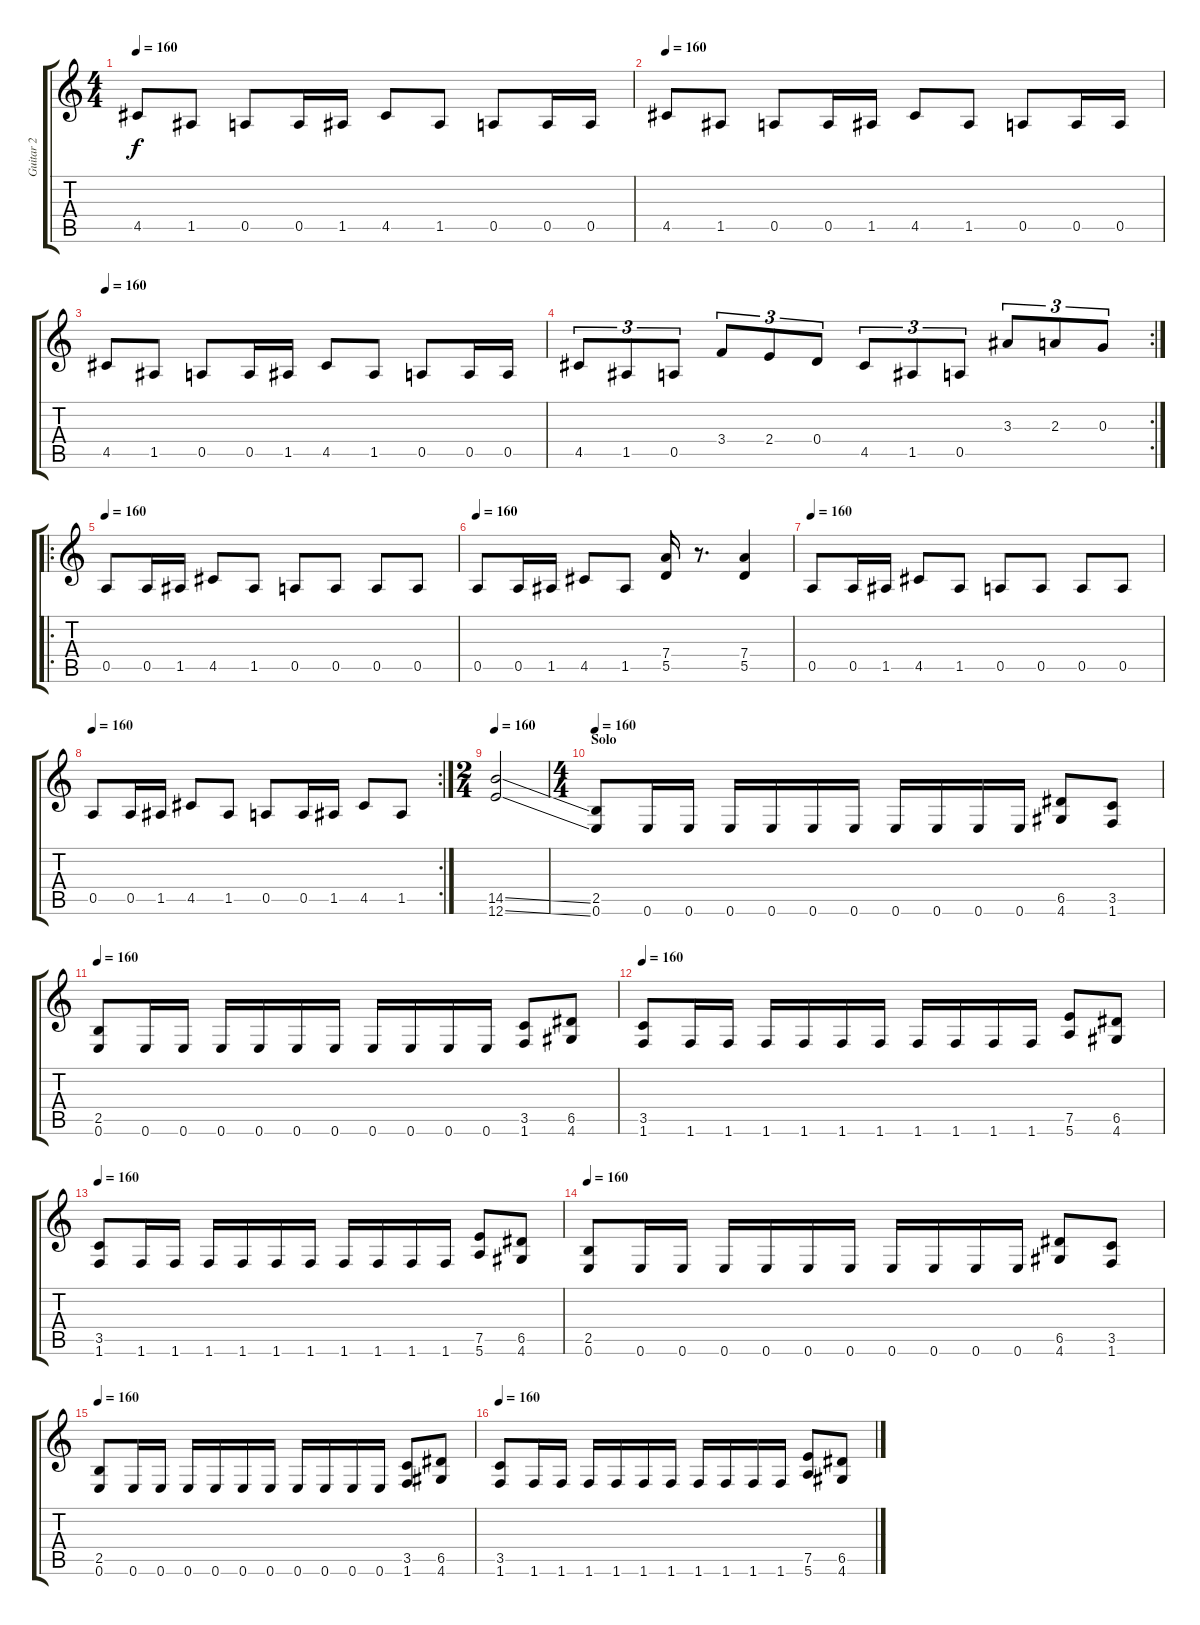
\track ("Guitar 2" "Guitar 2") {instrument distortionguitar}
\staff {score tabs}
\tuning (E4 B3 G3 D3 A2 E2) {hide}
\ts (4 4)
\tempo 160
\clef g2
\ks c
4.5.8{dy f} 1.5.8 0.5.8 0.5.16 1.5.16 4.5.8 1.5.8 0.5.8 0.5.16 0.5.16 |
\tempo 160
4.5.8 1.5.8 0.5.8 0.5.16 1.5.16 4.5.8 1.5.8 0.5.8 0.5.16 0.5.16 |
\tempo 160
4.5.8 1.5.8 0.5.8 0.5.16 1.5.16 4.5.8 1.5.8 0.5.8 0.5.16 0.5.16 |
\rc 2
4.5.8{tu (3 2)} 1.5.8{tu (3 2)} 0.5.8{tu (3 2)} 3.4.8{tu (3 2)} 2.4.8{tu (3 2)} 0.4.8{tu (3 2)} 4.5.8{tu (3 2)} 1.5.8{tu (3 2)} 0.5.8{tu (3 2)} 3.3.8{tu (3 2)} 2.3.8{tu (3 2)} 0.3.8{tu (3 2)} |
\ro
\tempo 160
0.5.8 0.5.16 1.5.16 4.5.8 1.5.8 0.5.8 0.5.8 0.5.8 0.5.8 |
\tempo 160
0.5.8 0.5.16 1.5.16 4.5.8 1.5.8 (7.4 5.5).16 r.8{d} (7.4 5.5).4 |
\tempo 160
0.5.8 0.5.16 1.5.16 4.5.8 1.5.8 0.5.8 0.5.8 0.5.8 0.5.8 |
\rc 2
\tempo 160
0.5.8 0.5.16 1.5.16 4.5.8 1.5.8 0.5.8 0.5.16 1.5.16 4.5.8 1.5.8 |
\ts (2 4)
\tempo 160
(14.5{ss} 12.6{ss}).2 |
\ts (4 4)
\section ("" "Solo")
\tempo 160
(2.5 0.6).8 0.6.16 0.6.16 0.6.16 0.6.16 0.6.16 0.6.16 0.6.16 0.6.16 0.6.16 0.6.16 (6.5 4.6).8 (3.5 1.6).8 |
\tempo 160
(2.5 0.6).8 0.6.16 0.6.16 0.6.16 0.6.16 0.6.16 0.6.16 0.6.16 0.6.16 0.6.16 0.6.16 (3.5 1.6).8 (6.5 4.6).8 |
\tempo 160
(3.5 1.6).8 1.6.16 1.6.16 1.6.16 1.6.16 1.6.16 1.6.16 1.6.16 1.6.16 1.6.16 1.6.16 (7.5 5.6).8 (6.5 4.6).8 |
\tempo 160
(3.5 1.6).8 1.6.16 1.6.16 1.6.16 1.6.16 1.6.16 1.6.16 1.6.16 1.6.16 1.6.16 1.6.16 (7.5 5.6).8 (6.5 4.6).8 |
\tempo 160
(2.5 0.6).8 0.6.16 0.6.16 0.6.16 0.6.16 0.6.16 0.6.16 0.6.16 0.6.16 0.6.16 0.6.16 (6.5 4.6).8 (3.5 1.6).8 |
\tempo 160
(2.5 0.6).8 0.6.16 0.6.16 0.6.16 0.6.16 0.6.16 0.6.16 0.6.16 0.6.16 0.6.16 0.6.16 (3.5 1.6).8 (6.5 4.6).8 |
\tempo 160
(3.5 1.6).8 1.6.16 1.6.16 1.6.16 1.6.16 1.6.16 1.6.16 1.6.16 1.6.16 1.6.16 1.6.16 (7.5 5.6).8 (6.5 4.6).8
